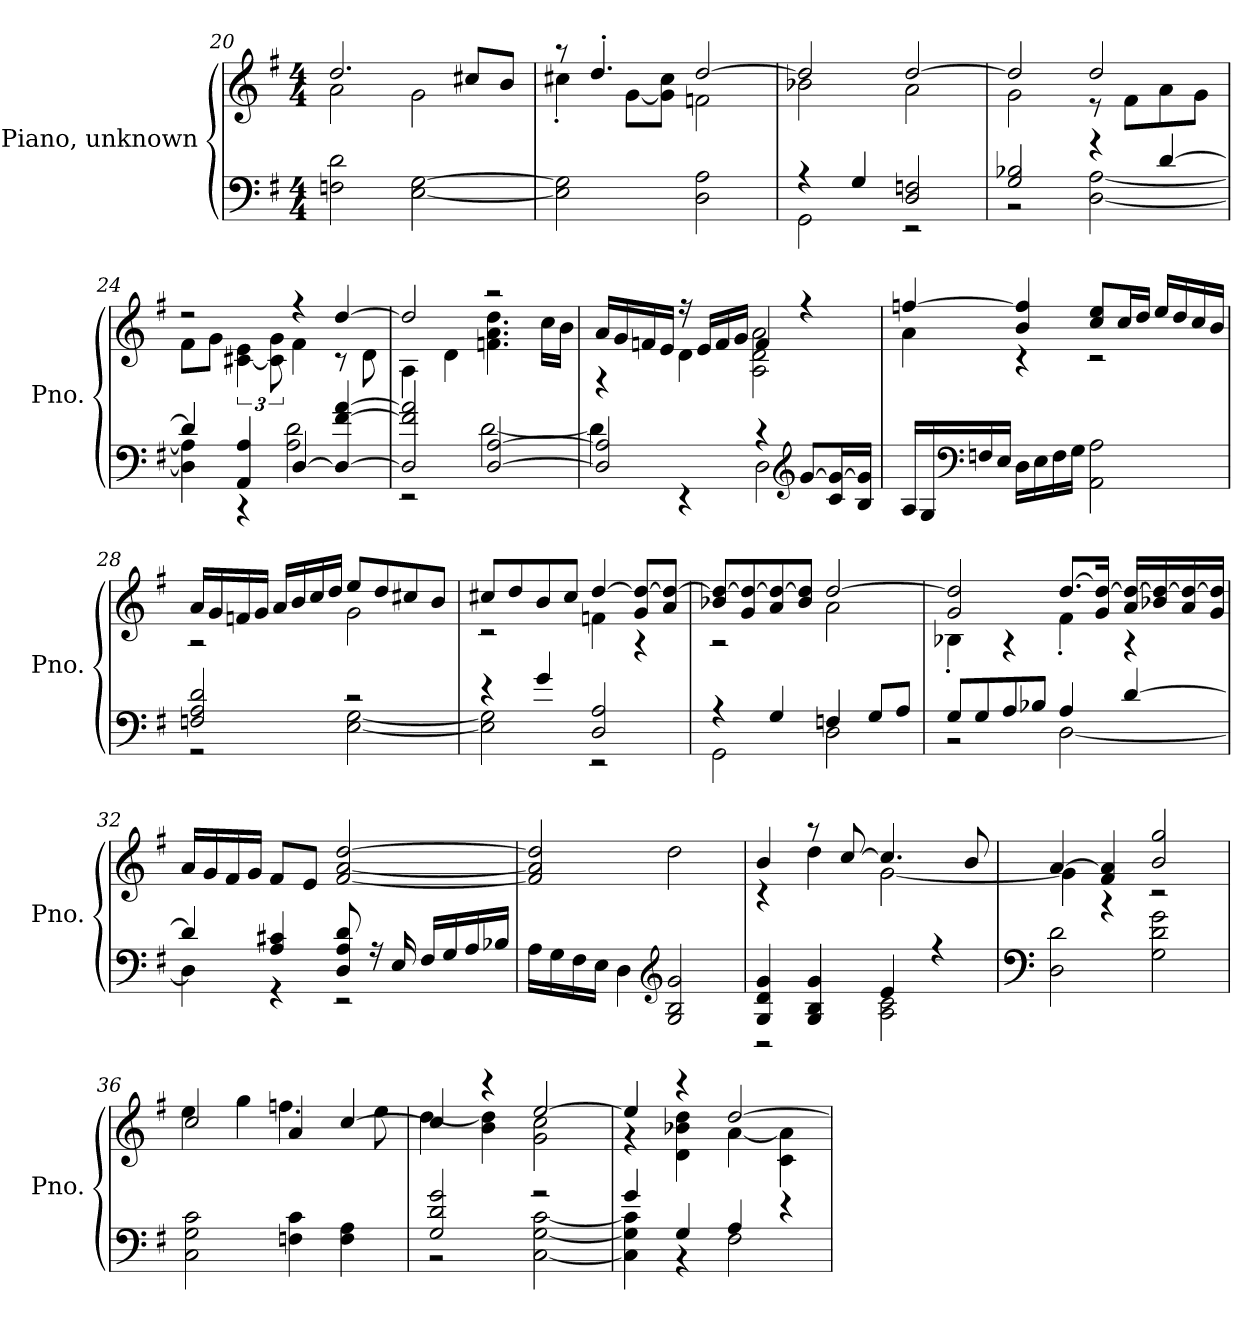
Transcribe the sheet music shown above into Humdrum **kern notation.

**kern	**kern
*part1	*part1
*staff2	*staff1
*I"Piano, unknown	*
*I'Pno.	*
*clefF4	*clefG2
*k[f#]	*k[f#]
*M4/4	*M4/4
=20	=20
*	*^
2Fn\ 2d\	2.dd/	2a\
[2E\ [2G\	.	2g\
.	8cc#X/L	.
.	8b/J	.
=21	=21	=21
2E\] 2G\]	8r	4cc#X'\
.	4.dd'/	.
.	.	[8g\L
.	.	8g\] 8cc#\J
2D\ 2A\	[2dd/	2fn\
=22	=22	=22
*^	*	*
4r	2GG\	2dd/]	2b-X\
4G/	.	.	.
2D/ 2Fn/	2r	[2dd/	2a\
=23	=23	=23	=23
2G/ 2B-X/	2r	2dd/]	2g\
4r	[2D\ [2A\	2dd/	8r
.	.	.	8f#\L
[4d/	.	.	8a\
.	.	.	8g\J
!!LO:PB:g=z	!!
=24	=24	=24	=24
4d/]	4D\] 4A\]	2r	8f#\L
.	.	.	8g\J
4AA/ 4A/	4r	.	[6c#X\ 6e\
.	.	.	12c#\] 12g\
[4D/	2A\ 2d\	4r	4f#\
4D/_ [4f#/ [4a/	.	[4dd/	8r
.	.	.	8d\
=25	=25	=25	=25
2D/] 2f#/] 2a/]	2r	2dd/]	4A\
.	.	.	4d\
[2D/ [2A/	[2d\	2r	4.fn\ 4.a\ 4.dd\
.	.	.	16cc\LL
.	.	.	16b\JJ
=26	=26	=26	=26
2D/] 2A/]	4d\]	16a/LL	4r
.	.	16g/	.
.	.	16fn/	.
.	.	16e/JJ	.
.	4r	16r	4d\
.	.	16e/LL	.
.	.	16f/	.
.	.	16g/JJ	.
4r	2D\	4f/	2A\ 2d\ 2a\
*clefG2	*	*	*
[8g/L	.	4r	.
16c/ 16g/_L	.	.	.
16B/ 16g/]JJ	.	.	.
*v	*v	*	*
!!LO:LB:g=z	!!
=27	=27	=27
16A/LL	[4ffn/	4a\
16G/	.	.
*clefF4	*	*
16Fn/	.	.
16E/JJ	.	.
16D\LL	4b/ 4ff/]	4r
16E\	.	.
16F\	.	.
16G\JJ	.	.
2AA\ 2A\	8cc/ 8ee/L	2r
.	16cc/L	.
.	16dd/JJ	.
.	16ee/LL	.
.	16dd/	.
.	16cc/	.
.	16b/JJ	.
=28	=28	=28
*^	*	*
2Fn/ 2A/ 2d/	2r	16a/LL	2r
.	.	16g/	.
.	.	16fn/	.
.	.	16g/JJ	.
.	.	16a/LL	.
.	.	16b/	.
.	.	16cc/	.
.	.	16dd/JJ	.
2r	[2E\ [2G\	8ee/L	2g\
.	.	8dd/	.
.	.	8cc#X/	.
.	.	8b/J	.
=29	=29	=29	=29
4r	2E\] 2G\]	8cc#X/L	2r
.	.	8dd/	.
4g/	.	8b/	.
.	.	8cc#/J	.
2D/ 2A/	2r	[4dd/	4fn\
.	.	8g/ 8dd/_L	4r
.	.	8a/ 8dd/_J	.
!!LO:LB:g=z	!!
=30	=30	=30	=30
4r	2GG\	8b-X/ 8dd/_L	2r
.	.	8g/ 8dd/_	.
4G/	.	8a/ 8dd/_	.
.	.	8b-/ 8dd/]J	.
4Fn/	2D\	[2dd/	2a\
8G/L	.	.	.
8A/J	.	.	.
=31	=31	=31	=31
8G/L	2r	2g/ 2dd/]	4B-X'\
8G/	.	.	.
8A/	.	.	4r
8B-X/J	.	.	.
4A/	[2D\	[8.dd/L	4f#'\
.	.	16g/ 16dd/_Jk	.
[4d/	.	16a/ 16dd/_LL	4r
.	.	16b-X/ 16dd/_	.
.	.	16a/ 16dd/_	.
.	.	16g/ 16dd/]JJ	.
*	*	*v	*v
=32	=32	=32
4d/]	4D\]	16a/LL
.	.	16g/
.	.	16f#/
.	.	16g/JJ
4A/ 4c#X/	4r	8f#/L
.	.	8e/J
8D/ 8A/ 8d/	2r	[2f#/ [2a/ [2dd/
16r	.	.
16E/	.	.
16F#/LL	.	.
16G/	.	.
16A/	.	.
16B-X/JJ	.	.
*v	*v	*
!!LO:LB:g=z
=33	=33
16A\LL	2f#/] 2a/] 2dd/]
16G\	.
16F#\	.
16E\JJ	.
4D\	.
*clefG2	*
2G/ 2B/ 2g/	2dd\
=34	=34
*^	*^
4G/ 4d/ 4g/	2r	4b/	4r
4G/ 4B/ 4g/	.	8r	4dd\
.	.	[8cc/	.
4e/	2A\ 2c\	4.cc/]	[2g\
4r	.	.	.
.	.	8b/	.
*v	*v	*	*
=35	=35	=35
*clefF4	*	*
2D\ 2d\	[4a/	4g\]
.	4f#/ 4a/]	4r
2G\ 2d\ 2g\	2b/ 2gg/	2r
=36	=36	=36
2C\ 2G\ 2c\	2cc/	4ee\
.	.	4gg\
4Fn\ 4c\	4a/	4.ffn\
4F\ 4A\	[4cc/	.
.	.	8ee\
=37	=37	=37
*^	*	*
2G/ 2d/ 2g/	2r	4cc/]	[4dd\
.	.	4r	4b\ 4dd\]
2r	[2C\ [2G\ [2c\	[2ee/	2g\ 2cc\
=38	=38	=38	=38
4g/	4C\] 4G\] 4c\]	4ee/]	4r
4G/	4r	4r	4d\ 4b-X\ 4dd\
4A/	2F#\	[2dd/	[4a\
4r	.	.	4c\ 4a\]
*v	*v	*	*
*	*v	*v
=	=
*-	*-
